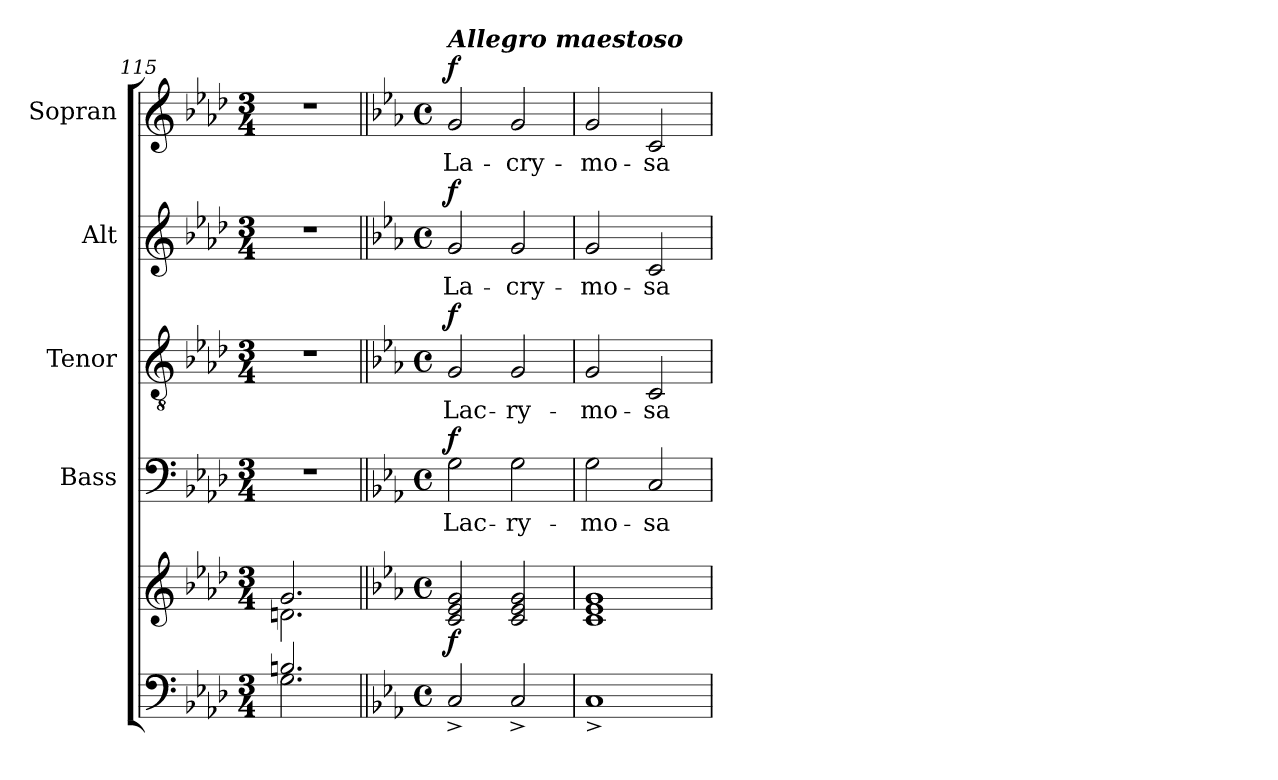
**kern	**kern	**dynam	**kern	**text	**dynam	**kern	**text	**dynam	**kern	**text	**dynam	**kern	**text	**dynam
*part5	*part5	*part5	*part4	*part4	*part4	*part3	*part3	*part3	*part2	*part2	*part2	*part1	*part1	*part1
*staff6	*staff5	*staff5/6	*staff4	*staff4	*staff4	*staff3	*staff3	*staff3	*staff2	*staff2	*staff2	*staff1	*staff1	*staff1
*	*	*	*I"Bass	*	*	*I"Tenor	*	*	*I"Alt	*	*	*I"Sopran	*	*
*	*	*	*I'B.	*	*	*I'T.	*	*	*I'A.	*	*	*I'S.	*	*
*clefF4	*clefG2	*	*clefF4	*	*	*clefGv2	*	*	*clefG2	*	*	*clefG2	*	*
*k[b-e-a-d-]	*k[b-e-a-d-]	*	*k[b-e-a-d-]	*	*	*k[b-e-a-d-]	*	*	*k[b-e-a-d-]	*	*	*k[b-e-a-d-]	*	*
*A-:	*A-:	*	*A-:	*	*	*A-:	*	*	*A-:	*	*	*A-:	*	*
*M3/4	*M3/4	*	*M3/4	*	*	*M3/4	*	*	*M3/4	*	*	*M3/4	*	*
=115	=115	=115	=115	=115	=115	=115	=115	=115	=115	=115	=115	=115	=115	=115
*^	*^	*	*	*	*	*	*	*	*	*	*	*	*	*
2.Bn/	2.G\	2.g/	2.dn\	.	2.r	.	.	2.r	.	.	2.r	.	.	2.r	.	.
*v	*v	*	*	*	*	*	*	*	*	*	*	*	*	*	*	*
*	*v	*v	*	*	*	*	*	*	*	*	*	*	*	*	*
=116||	=116||	=116||	=116||	=116||	=116||	=116||	=116||	=116||	=116||	=116||	=116||	=116||	=116||	=116||
*k[b-e-a-]	*k[b-e-a-]	*	*k[b-e-a-]	*	*	*k[b-e-a-]	*	*	*k[b-e-a-]	*	*	*k[b-e-a-]	*	*
*E-:	*E-:	*	*E-:	*	*	*E-:	*	*	*E-:	*	*	*E-:	*	*
*M4/4	*M4/4	*	*M4/4	*	*	*M4/4	*	*	*M4/4	*	*	*M4/4	*	*
*met(c)	*met(c)	*	*met(c)	*	*	*met(c)	*	*	*met(c)	*	*	*met(c)	*	*
*^	*^	*	*	*	*	*	*	*	*	*	*	*	*	*
!	!	!	!	!	!	!	!	!	!	!	!	!	!	!LO:TX:a:Bi:t=Allegro maestoso	!	!
!	!	!	!	!LO:DY:b	!	!LO:LY:b	!LO:DY:a	!	!LO:LY:b	!LO:DY:a	!	!LO:LY:b	!LO:DY:a	!	!LO:LY:b	!LO:DY:a
*v	*v	*	*	*	*	*	*	*	*	*	*	*	*	*	*	*
*	*v	*v	*	*	*	*	*	*	*	*	*	*	*	*	*
2C^</	2c/ 2e-/ 2g/	f	2G\	Lac-	f	2G/	Lac-	f	2g/	La-	f	2g/	La-	f
!	!	!	!	!LO:LY:b	!	!	!LO:LY:b	!	!	!LO:LY:b	!	!	!LO:LY:b	!
2C^</	2c/ 2e-/ 2g/	.	2G\	-ry-	.	2G/	-ry-	.	2g/	-cry-	.	2g/	-cry-	.
=117	=117	=117	=117	=117	=117	=117	=117	=117	=117	=117	=117	=117	=117	=117
!	!	!	!	!LO:LY:b	!	!	!LO:LY:b	!	!	!LO:LY:b	!	!	!LO:LY:b	!
1C^<	1c 1e- 1g	.	2G\	-mo-	.	2G/	-mo-	.	2g/	-mo-	.	2g/	-mo-	.
!	!	!	!	!LO:LY:b	!	!	!LO:LY:b	!	!	!LO:LY:b	!	!	!LO:LY:b	!
.	.	.	2C/	-sa	.	2C/	-sa	.	2c/	-sa	.	2c/	-sa	.
=	=	=	=	=	=	=	=	=	=	=	=	=	=	=
*-	*-	*-	*-	*-	*-	*-	*-	*-	*-	*-	*-	*-	*-	*-
